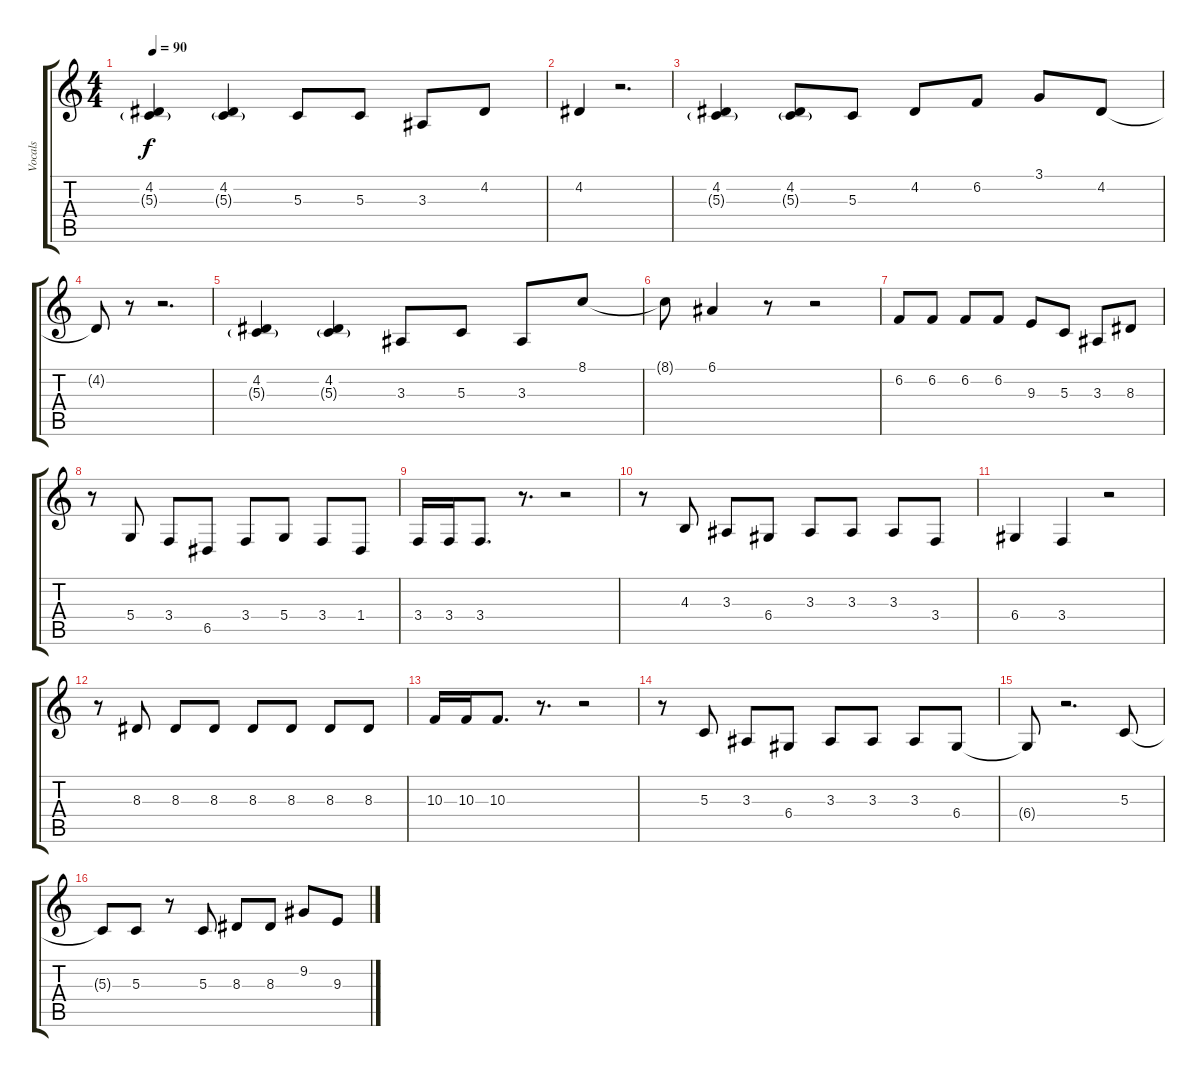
\track ("Vocals" "Vocals") {instrument tenorsax}
\staff {score tabs}
\tuning (E4 B3 G3 D3 A2 E2) {hide}
\ts (4 4)
\tempo 90
\clef g2
\ks c
(4.2 5.3{g}).4{dy f} (4.2 5.3{g}).4 5.3.8 5.3.8 3.3.8 4.2.8 |
4.2.4 r.2{d} |
(4.2 5.3{g}).4 (4.2 5.3{g}).8 5.3.8 4.2.8 6.2.8 3.1.8 4.2.8 |
4.2{t}.8 r.8 r.2{d} |
(4.2 5.3{g}).4 (4.2 5.3{g}).4 3.3.8 5.3.8 3.3.8 8.1.8 |
8.1{t}.8 6.1.4 r.8 r.2 |
6.2.8 6.2.8 6.2.8 6.2.8 9.3.8 5.3.8 3.3.8 8.3.8 |
r.8 5.4.8 3.4.8 6.5.8 3.4.8 5.4.8 3.4.8 1.4.8 |
3.4.16 3.4.16 3.4.8{d} r.8{d} r.2 |
r.8 4.3.8 3.3.8 6.4.8 3.3.8 3.3.8 3.3.8 3.4.8 |
6.4.4 3.4.4 r.2 |
r.8 8.3.8 8.3.8 8.3.8 8.3.8 8.3.8 8.3.8 8.3.8 |
10.3.16 10.3.16 10.3.8{d} r.8{d} r.2 |
r.8 5.3.8 3.3.8 6.4.8 3.3.8 3.3.8 3.3.8 6.4.8 |
6.4{t}.8 r.2{d} 5.3.8 |
5.3{t}.8 5.3.8 r.8 5.3.8 8.3.8 8.3.8 9.2.8 9.3.8
